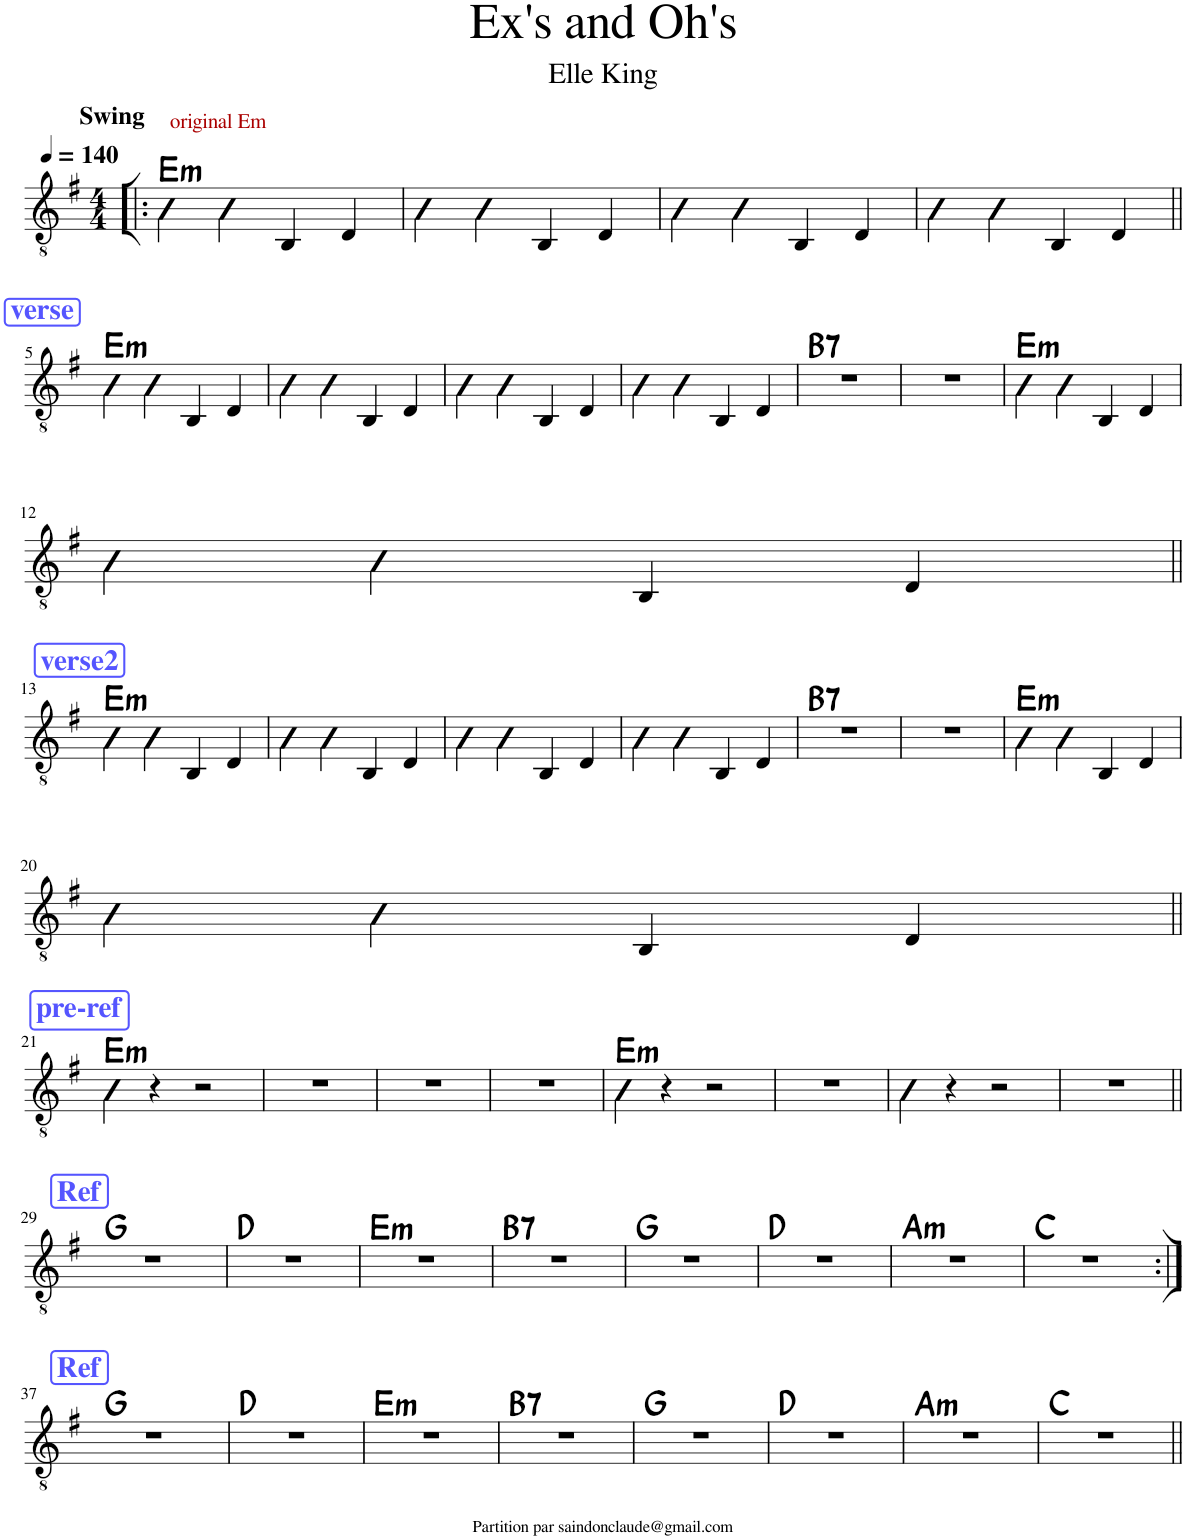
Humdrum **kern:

**kern	**harte
*part1	*part1
*staff1	*
*I"Classical Guitar	*
*I'Guit.	*
*clefGv2	*
*k[f#]	*
*M4/4	*
*MM140	*
=1!|:	=1!|:
!LO:TX:a:B:t=Swing	!
!LO:TX:a:color=#AA0000:t=original Em	!LO:H:kt=m
4E\	E:min
4E\	.
4BB/	.
4D/	.
=2	=2
4E\	.
4E\	.
4BB/	.
4D/	.
=3	=3
4E\	.
4E\	.
4BB/	.
4D/	.
=4	=4
4E\	.
4E\	.
4BB/	.
4D/	.
!!LO:LB:g=z
!!LO:REH:place=s1:a:B:cj:color=#5555FF:fs=14:t=verse
=5||	=5||
!	!LO:H:kt=m
4E\	E:min
4E\	.
4BB/	.
4D/	.
=6	=6
4E\	.
4E\	.
4BB/	.
4D/	.
=7	=7
4E\	.
4E\	.
4BB/	.
4D/	.
=8	=8
4E\	.
4E\	.
4BB/	.
4D/	.
=9	=9
!	!LO:H:kt=7
1r	B:7
=10	=10
1r	.
=11	=11
!	!LO:H:kt=m
4E\	E:min
4E\	.
4BB/	.
4D/	.
!!LO:LB:g=z
=12	=12
4E\	.
4E\	.
4BB/	.
4D/	.
!!LO:LB:g=z
!!LO:REH:place=s1:a:B:cj:color=#5555FF:fs=14:t=verse2
=13||	=13||
!	!LO:H:kt=m
4E\	E:min
4E\	.
4BB/	.
4D/	.
=14	=14
4E\	.
4E\	.
4BB/	.
4D/	.
=15	=15
4E\	.
4E\	.
4BB/	.
4D/	.
=16	=16
4E\	.
4E\	.
4BB/	.
4D/	.
=17	=17
!	!LO:H:kt=7
1r	B:7
=18	=18
1r	.
=19	=19
!	!LO:H:kt=m
4E\	E:min
4E\	.
4BB/	.
4D/	.
!!LO:LB:g=z
=20	=20
4E\	.
4E\	.
4BB/	.
4D/	.
!!LO:LB:g=z
!!LO:REH:place=s1:a:B:cj:color=#5555FF:fs=14:t=pre-ref
=21||	=21||
!	!LO:H:kt=m
4E\	E:min
4r	.
2r	.
=22	=22
1r	.
=23	=23
1r	.
=24	=24
1r	.
=25	=25
!	!LO:H:kt=m
4E\	E:min
4r	.
2r	.
=26	=26
1r	.
=27	=27
4E\	.
4r	.
2r	.
=28	=28
1r	.
!!LO:LB:g=z
!!LO:REH:place=s1:a:B:cj:color=#5555FF:fs=14:t=Ref
=29||	=29||
1r	G:maj
=30	=30
1r	D:maj
=31	=31
!	!LO:H:kt=m
1r	E:min
=32	=32
!	!LO:H:kt=7
1r	B:7
=33	=33
1r	G:maj
=34	=34
1r	D:maj
=35	=35
!	!LO:H:kt=m
1r	A:min
=36	=36
1r	C:maj
!!LO:LB:g=z
!!LO:REH:place=s1:a:B:cj:color=#5555FF:fs=14:t=Ref
=37:|!	=37:|!
1r	G:maj
=38	=38
1r	D:maj
=39	=39
!	!LO:H:kt=m
1r	E:min
=40	=40
!	!LO:H:kt=7
1r	B:7
=41	=41
1r	G:maj
=42	=42
1r	D:maj
=43	=43
!	!LO:H:kt=m
1r	A:min
=44	=44
1r	C:maj
=||	=||
*-	*-
